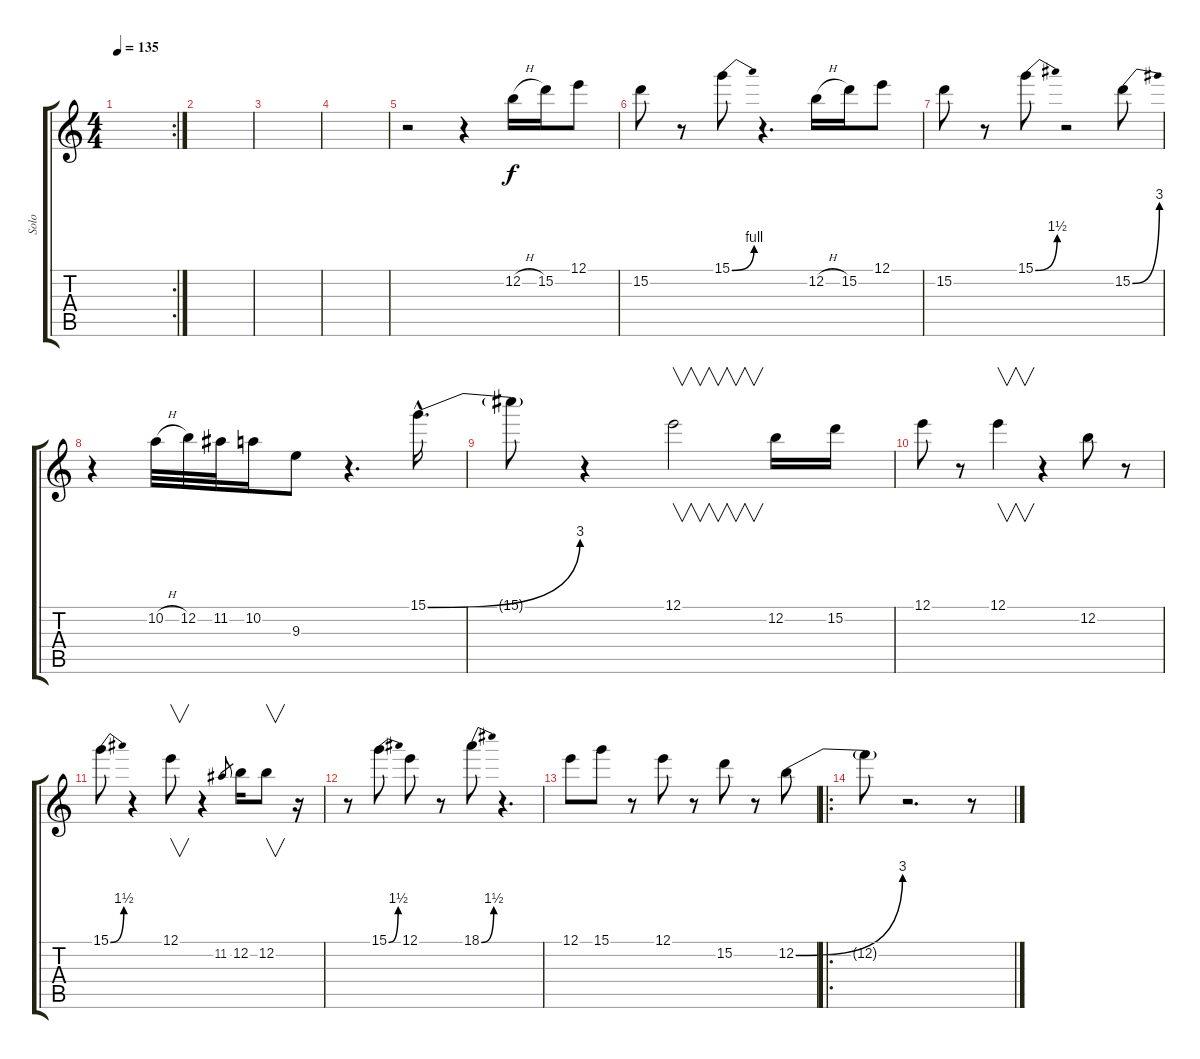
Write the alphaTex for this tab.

\track ("Solo" "Solo") {instrument distortionguitar}
\staff {score tabs}
\tuning (E4 B3 G3 D3 A2 E2) {hide}
\rc 2
\ts (4 4)
\tempo 135
\clef g2
\ks c
|
|
|
|
r.2 r.4 12.2{h}.16 15.2.16 12.1.8 |
15.2.8 r.8 15.1{be (bend 0 0 60 4)}.8 r.4{d} 12.2{h}.16 15.2.16 12.1.8 |
15.2.8 r.8 15.1{be (bend 0 0 60 6)}.8 r.2 15.2{be (bend 0 0 60 12)}.8 |
r.4 10.2{h}.32 12.2.32 11.2.32 10.2.16 9.3.8 r.4{d} 15.1{be (bend 0 0 60 12) hac}.16{d} |
15.1{t}.8 r.4 12.1.2{v} 12.2.16 15.2.16 |
12.1.8 r.8 12.1.4{v} r.4 12.2.8 r.8 |
15.1{be (bend 0 0 60 6)}.8 r.4 12.1.8{v} r.4 11.2.8{gr} 12.2.16 12.2.8{v} r.16 |
r.8 15.1{be (bend 0 0 60 6)}.8 12.1.8 r.8 18.1{be (bend 0 0 60 6)}.8 r.4{d} |
12.1.8 15.1.8 r.8 12.1.8 r.8 15.2.8 r.8 12.2{be (bend 0 0 60 12)}.8 |
\ro
12.2{t}.8 r.2{d} r.8
